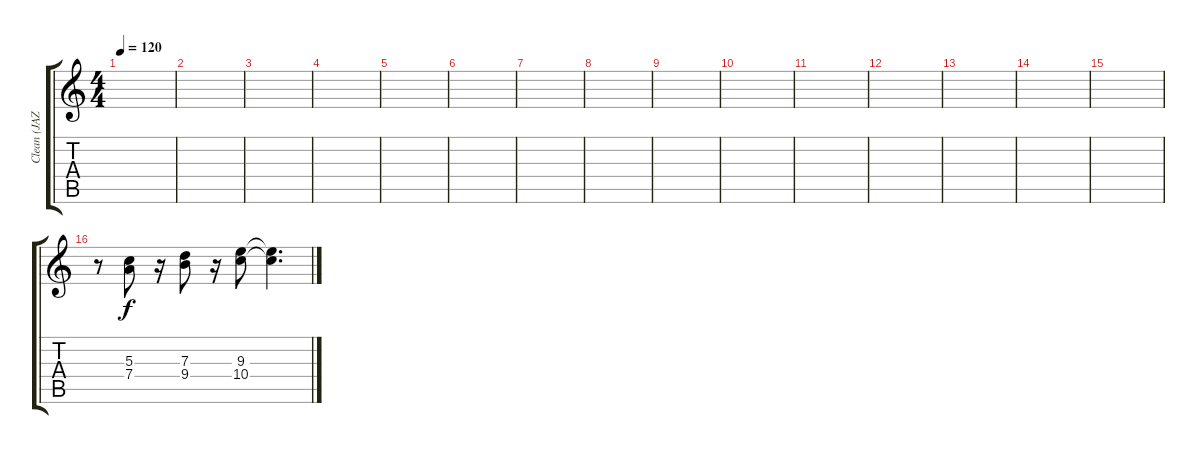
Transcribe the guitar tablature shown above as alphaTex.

\track ("Clean (JAZZ)" "Clean (JAZ") {instrument electricguitarjazz}
\staff {score tabs}
\tuning (E4 B3 G3 D3 A2 E2) {hide}
\ts (4 4)
\tempo 120
\clef g2
\ks c
|
|
|
|
|
|
|
|
|
|
|
|
|
|
|
r.8 (5.3 7.4).8 r.16 (7.3 9.4).8 r.16 (9.3 10.4).8 (9.3{t} 10.4{t}).4{d}
